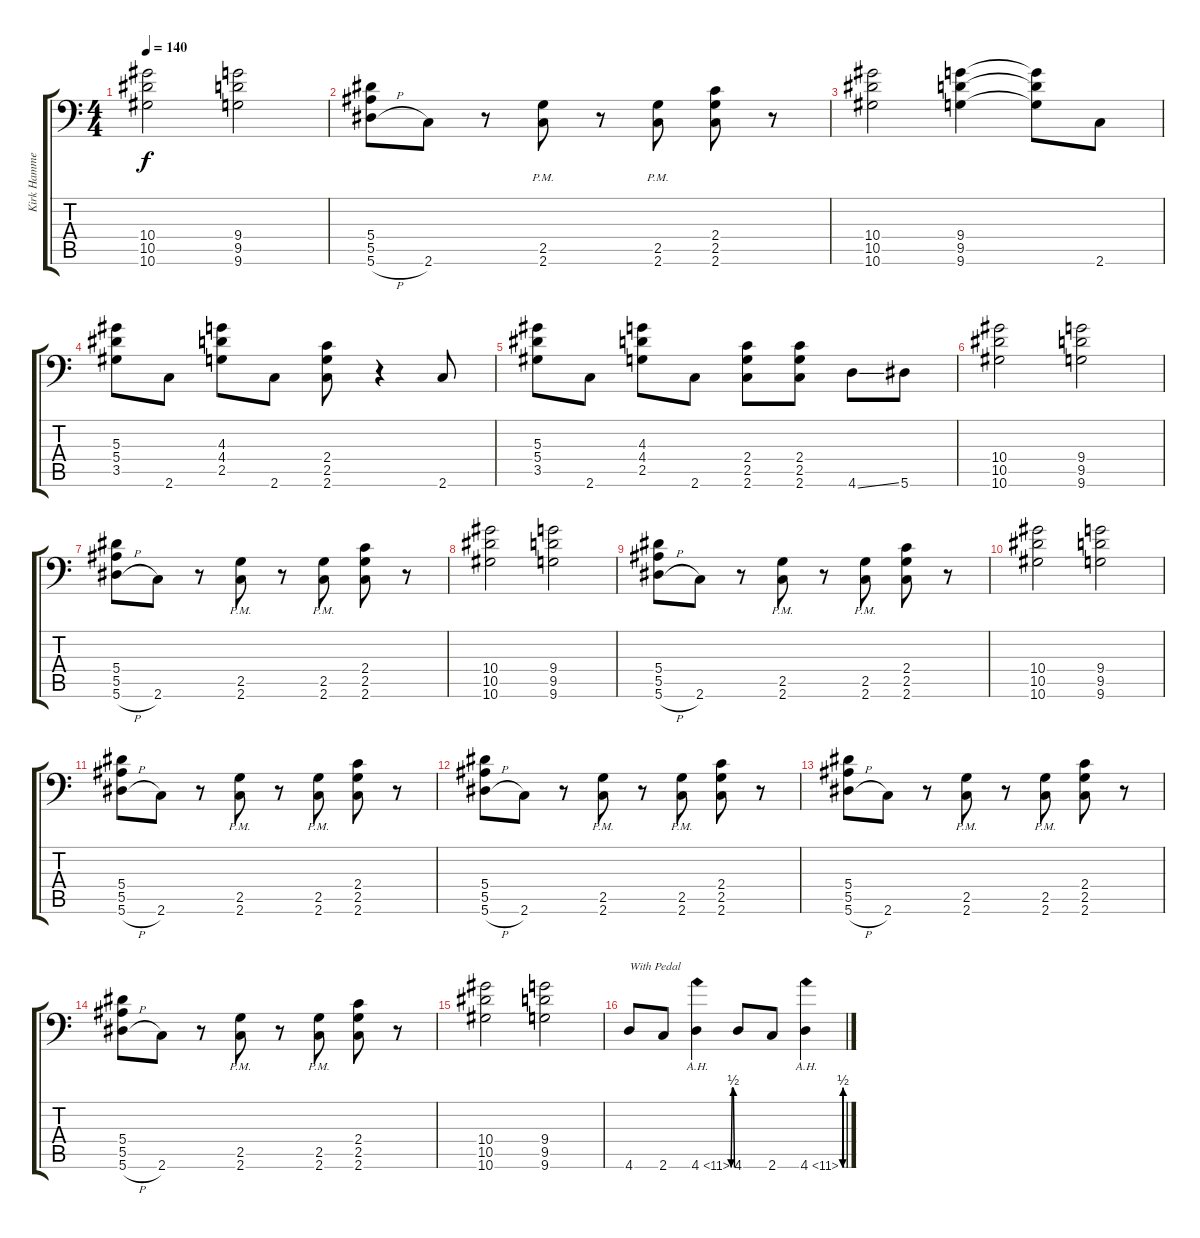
\track ("Kirk Hammet" "Kirk Hamme") {instrument distortionguitar}
\staff {score tabs}
\tuning (C4 G3 Eb3 Bb2 F2 Bb1) {hide}
\ts (4 4)
\tempo 140
\clef f4
\ks c
(10.4 10.5 10.6).2{dy f} (9.4 9.5 9.6).2 |
(5.4 5.5 5.6{h}).8 2.6.8 r.8 (2.5{pm} 2.6).8 r.8 (2.5{pm} 2.6).8 (2.4 2.5 2.6).8 r.8 |
(10.4 10.5 10.6).2 (9.4 9.5 9.6).4 (9.4{t} 9.5{t} 9.6{t}).8 2.6.8 |
(5.3 5.4 3.5).8 2.6.8 (4.3 4.4 2.5).8 2.6.8 (2.4 2.5 2.6).8 r.4 2.6.8 |
(5.3 5.4 3.5).8 2.6.8 (4.3 4.4 2.5).8 2.6.8 (2.4 2.5 2.6).8 (2.4 2.5 2.6).8 4.6{ss}.8 5.6.8 |
(10.4 10.5 10.6).2 (9.4 9.5 9.6).2 |
(5.4 5.5 5.6{h}).8 2.6.8 r.8 (2.5{pm} 2.6).8 r.8 (2.5{pm} 2.6).8 (2.4 2.5 2.6).8 r.8 |
(10.4 10.5 10.6).2 (9.4 9.5 9.6).2 |
(5.4 5.5 5.6{h}).8 2.6.8 r.8 (2.5{pm} 2.6).8 r.8 (2.5{pm} 2.6).8 (2.4 2.5 2.6).8 r.8 |
(10.4 10.5 10.6).2 (9.4 9.5 9.6).2 |
(5.4 5.5 5.6{h}).8 2.6.8 r.8 (2.5{pm} 2.6).8 r.8 (2.5{pm} 2.6).8 (2.4 2.5 2.6).8 r.8 |
(5.4 5.5 5.6{h}).8 2.6.8 r.8 (2.5{pm} 2.6).8 r.8 (2.5{pm} 2.6).8 (2.4 2.5 2.6).8 r.8 |
(5.4 5.5 5.6{h}).8 2.6.8 r.8 (2.5{pm} 2.6).8 r.8 (2.5{pm} 2.6).8 (2.4 2.5 2.6).8 r.8 |
(5.4 5.5 5.6{h}).8 2.6.8 r.8 (2.5{pm} 2.6).8 r.8 (2.5{pm} 2.6).8 (2.4 2.5 2.6).8 r.8 |
(10.4 10.5 10.6).2 (9.4 9.5 9.6).2 |
4.6.8{txt "With Pedal"} 2.6.8 4.6{be (custom 0 0 15 2 30 2 45 0 60 0) ah 7}.4 4.6.8 2.6.8 4.6{be (custom 0 0 15 2 30 2 45 0 60 0) ah 7}.4
